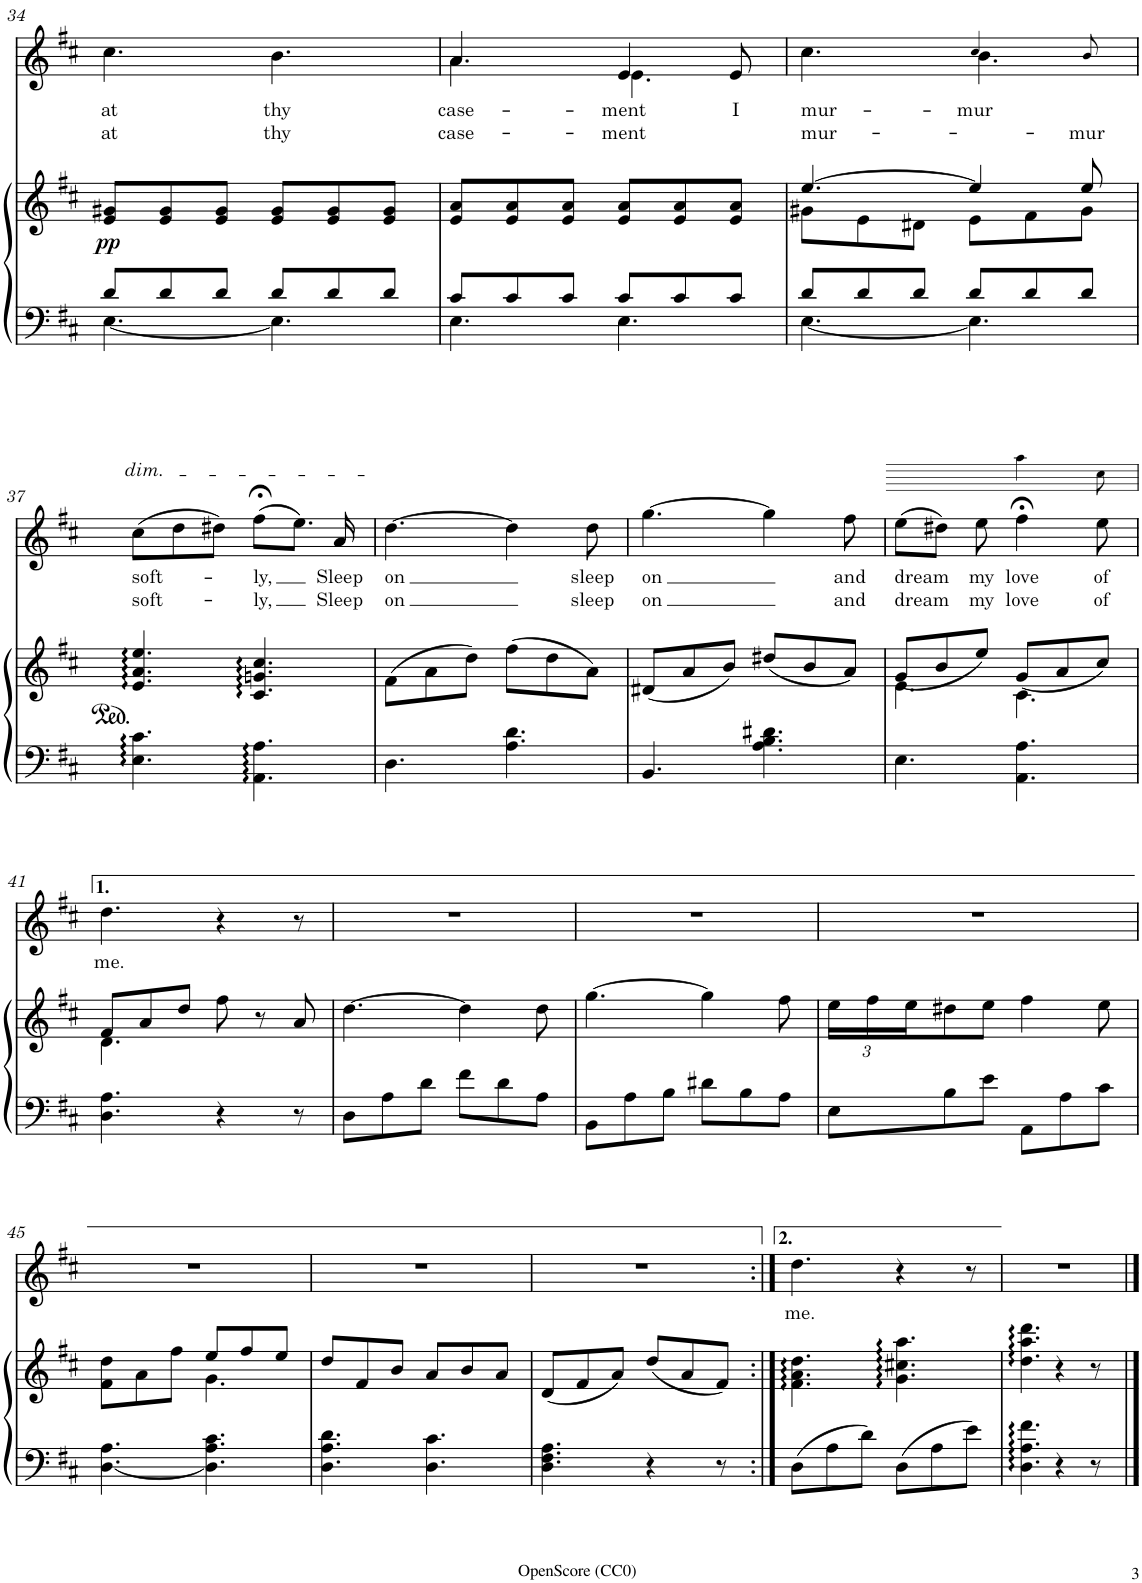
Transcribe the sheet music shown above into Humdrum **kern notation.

**kern	**kern	**dynam	**kern	**text	**text	**kern
*part3	*part3	*part3	*part2	*part2	*part2	*part1
*staff4	*staff3	*staff3/4	*staff2	*staff2	*staff2	*staff1
*I"Piano	*	*	*I"Voice	*	*	*I"Voice (cutaway)
*I'Pno	*	*	*	*	*	*
!!LO:PB:g=z
*clefF4	*clefG2	*	*clefG2	*	*	*clefG2
*k[f#c#]	*k[f#c#]	*	*k[f#c#]	*	*	*k[f#c#]
*M6/8	*M6/8	*	*M6/8	*	*	*M6/8
=34	=34	=34	=34	=34	=34	=34
*^	*	*	*	*	*	*
!	!	!	!LO:DY:b	!	!LO:LY:b	!LO:LY:b	!
8d/L	[4.E\	8e/ 8g#X/L	pp	4.cc#\	at	at	2.r
8d/	.	8e/ 8g#/	.	.	.	.	.
8d/J	.	8e/ 8g#/J	.	.	.	.	.
!	!	!	!	!	!LO:LY:b	!LO:LY:b	!
8d/L	4.E\]	8e/ 8g#/L	.	4.b\	thy	thy	.
8d/	.	8e/ 8g#/	.	.	.	.	.
8d/J	.	8e/ 8g#/J	.	.	.	.	.
=35	=35	=35	=35	=35	=35	=35	=35
!	!	!	!	!	!LO:LY:b	!LO:LY:b	!
*	*	*	*	*^	*	*	*
8c#/L	4.E\	8e/ 8a/L	.	4.a/	4.a\	case-	case-	2.r
8c#/	.	8e/ 8a/	.	.	.	.	.	.
8c#/J	.	8e/ 8a/J	.	.	.	.	.	.
!	!	!	!	!	!	!LO:LY:b	!LO:LY:b	!
8c#/L	4.E\	8e/ 8a/L	.	4e/	4.e\	-ment	-ment	.
8c#/	.	8e/ 8a/	.	.	.	.	.	.
!	!	!	!	!	!	!LO:LY:b	!	!
8c#/J	.	8e/ 8a/J	.	8e/	.	I	.	.
=36	=36	=36	=36	=36	=36	=36	=36	=36
*	*	*^	*	*	*	*	*	*
!	!	!	!	!	!	!	!LO:LY:b	!LO:LY:b	!
8d/L	[4.E\	[4.ee/	8g#X\L	.	4.cc#\	4.ryy	mur-	mur-	2.r
8d/	.	.	8e\	.	.	.	.	.	.
8d/J	.	.	8d#X\J	.	.	.	.	.	.
!	!	!	!	!	!	!	!LO:LY:b	!	!
8d/L	4.E\]	4ee/]	8e\L	.	4.b\	4cc#/	-mur	.	.
8d/	.	.	8f#\	.	.	.	.	.	.
!	!	!	!	!	!	!	!	!LO:LY:b	!
8d/J	.	8ee/	8g#\J	.	.	8b/	.	mur	.
*v	*v	*	*	*	*	*	*	*	*
!!LO:LB:g=z
=37	=37	=37	=37	=37	=37	=37	=37	=37
!	!	!	!	!LO:TX:a:i:t=dim.	!	!	!	!
!	!	!	!	!	!	!LO:LY:b	!LO:LY:b	!
*	*v	*v	*	*	*	*	*	*
*	*	*	*v	*v	*	*	*
4.E\:: 4.c#\::	4.e/ 4.a/ 4.ee/	.	(8cc#\L	soft-	soft-	2.r
.	.	.	8dd\	.	.	.
.	.	.	8dd#X\J)	.	.	.
!	!	!	!	!LO:LY:b	!LO:LY:b	!
4.AA\:: 4.A\::	4.c#/ 4.gn/ 4.cc#/	.	(8ff#;<\L	-ly,	-ly,	.
.	.	.	8.ee,\J)	.	.	.
!	!	!	!	!LO:LY:b	!LO:LY:b	!
.	.	.	16a/	Sleep	Sleep	.
=38	=38	=38	=38	=38	=38	=38
!	!	!	!	!LO:LY:b	!LO:LY:b	!
4.D\	(8f#\L	.	[4.dd\	on	on	2.r
.	8a\	.	.	.	.	.
.	8dd\J)	.	.	.	.	.
4.A\ 4.d\	(8ff#\L	.	4dd\]	.	.	.
.	8dd\	.	.	.	.	.
!	!	!	!	!LO:LY:b	!LO:LY:b	!
.	8a\J)	.	8dd\	sleep	sleep	.
=39	=39	=39	=39	=39	=39	=39
!	!	!	!	!LO:LY:b	!LO:LY:b	!
4.BB/	(8d#X/L	.	[4.gg\	on	on	2.r
.	8a/	.	.	.	.	.
.	8b/J)	.	.	.	.	.
4.A\ 4.B\ 4.d#X\	(8dd#X/L	.	4gg\]	.	.	.
.	8b/	.	.	.	.	.
!	!	!	!	!LO:LY:b	!LO:LY:b	!
.	8a/J)	.	8ff#\	and	and	.
=40-	=40-	=40-	=40-	=40-	=40-	=40-
*	*^	*	*	*	*	*
!	!	!	!	!	!LO:LY:b	!LO:LY:b	!
4.E\	(<8g/L	4.e\	.	(8ee\L	dream	dream	(8eeL
.	8b/	.	.	8dd#X\J)	.	.	8dd#XJ)
!	!	!	!	!	!LO:LY:b	!LO:LY:b	!
.	8ee/J)	.	.	8ee\	my	my	8ee
!	!	!	!	!	!LO:LY:b	!LO:LY:b	!
4.AA\ 4.A\	(<8g/L	4.c#\	.	4ff#;<\	love	love	4aa\
.	8a/	.	.	.	.	.	.
!	!	!	!	!	!LO:LY:b	!LO:LY:b	!
.	8cc#/J)	.	.	8ee\	of	of	8cc#\
!!LO:LB:g=z
=41	=41	=41	=41	=41	=41	=41	=41
!	!	!	!	!	!LO:LY:b	!	!
4.D\ 4.A\	8f#/L	4.d\	.	4.dd\	me.	.	2.r
.	8a/	.	.	.	.	.	.
.	8dd/J	.	.	.	.	.	.
4r	8ff#\	4.ryy	.	4r	.	.	.
.	8r	.	.	.	.	.	.
8r	8a/	.	.	8r	.	.	.
*	*v	*v	*	*	*	*	*
=42	=42	=42	=42	=42	=42	=42
8D\L	[4.dd\	.	2.r	.	.	2.r
8A\	.	.	.	.	.	.
8d\J	.	.	.	.	.	.
8f#\L	4dd\]	.	.	.	.	.
8d\	.	.	.	.	.	.
8A\J	8dd\	.	.	.	.	.
=43	=43	=43	=43	=43	=43	=43
8BB\L	[4.gg\	.	2.r	.	.	2.r
8A\	.	.	.	.	.	.
8B\J	.	.	.	.	.	.
8d#X\L	4gg\]	.	.	.	.	.
8B\	.	.	.	.	.	.
8A\J	8ff#\	.	.	.	.	.
=44	=44	=44	=44	=44	=44	=44
*	*Xbrackettup	*	*	*	*	*
8E\L	24ee\LL	.	2.r	.	.	2.r
.	24ff#\	.	.	.	.	.
.	24ee\J	.	.	.	.	.
8B\	8dd#X\	.	.	.	.	.
8e\J	8ee\J	.	.	.	.	.
8AA\L	4ff#\	.	.	.	.	.
8A\	.	.	.	.	.	.
8c#\J	8ee\	.	.	.	.	.
!!LO:LB:g=z
=45	=45	=45	=45	=45	=45	=45
*	*^	*	*	*	*	*
[4.D\ 4.A\	8f#\ 8dd\L	4.ryy	.	2.r	.	.	2.r
.	8a\	.	.	.	.	.	.
.	8ff#\J	.	.	.	.	.	.
4.D\] 4.A\ 4.c#\	8ee/L	4.g\	.	.	.	.	.
.	8ff#/	.	.	.	.	.	.
.	8ee/J	.	.	.	.	.	.
*	*v	*v	*	*	*	*	*
=46	=46	=46	=46	=46	=46	=46
4.D\ 4.A\ 4.d\	8dd/L	.	2.r	.	.	2.r
.	8f#/	.	.	.	.	.
.	8b/J	.	.	.	.	.
4.D\ 4.c#\	8a/L	.	.	.	.	.
.	8b/	.	.	.	.	.
.	8a/J	.	.	.	.	.
=47	=47	=47	=47	=47	=47	=47
4.D\ 4.F#\ 4.A\	(8d/L	.	2.r	.	.	2.r
.	8f#/	.	.	.	.	.
.	8a/J)	.	.	.	.	.
4r	(8dd/L	.	.	.	.	.
.	8a/	.	.	.	.	.
8r	8f#/J)	.	.	.	.	.
=48:|!	=48:|!	=48:|!	=48:|!	=48:|!	=48:|!	=48:|!
!	!	!	!	!LO:LY:b	!	!
8D\L	4.f#\ 4.a\ 4.dd\	.	4.dd\	me.	.	2.r
8A\	.	.	.	.	.	.
8d\J	.	.	.	.	.	.
8D\L	4.g\ 4.cc#X\ 4.aa\	.	4r	.	.	.
8A\	.	.	.	.	.	.
8e\J	.	.	8r	.	.	.
=49	=49	=49	=49	=49	=49	=49
4.D\:: 4.A\:: 4.f#\::	4.dd\ 4.aa\ 4.ddd\	.	2.r	.	.	2.r
4r	4r	.	.	.	.	.
8r	8r	.	.	.	.	.
==	==	==	==	==	==	==
*-	*-	*-	*-	*-	*-	*-
